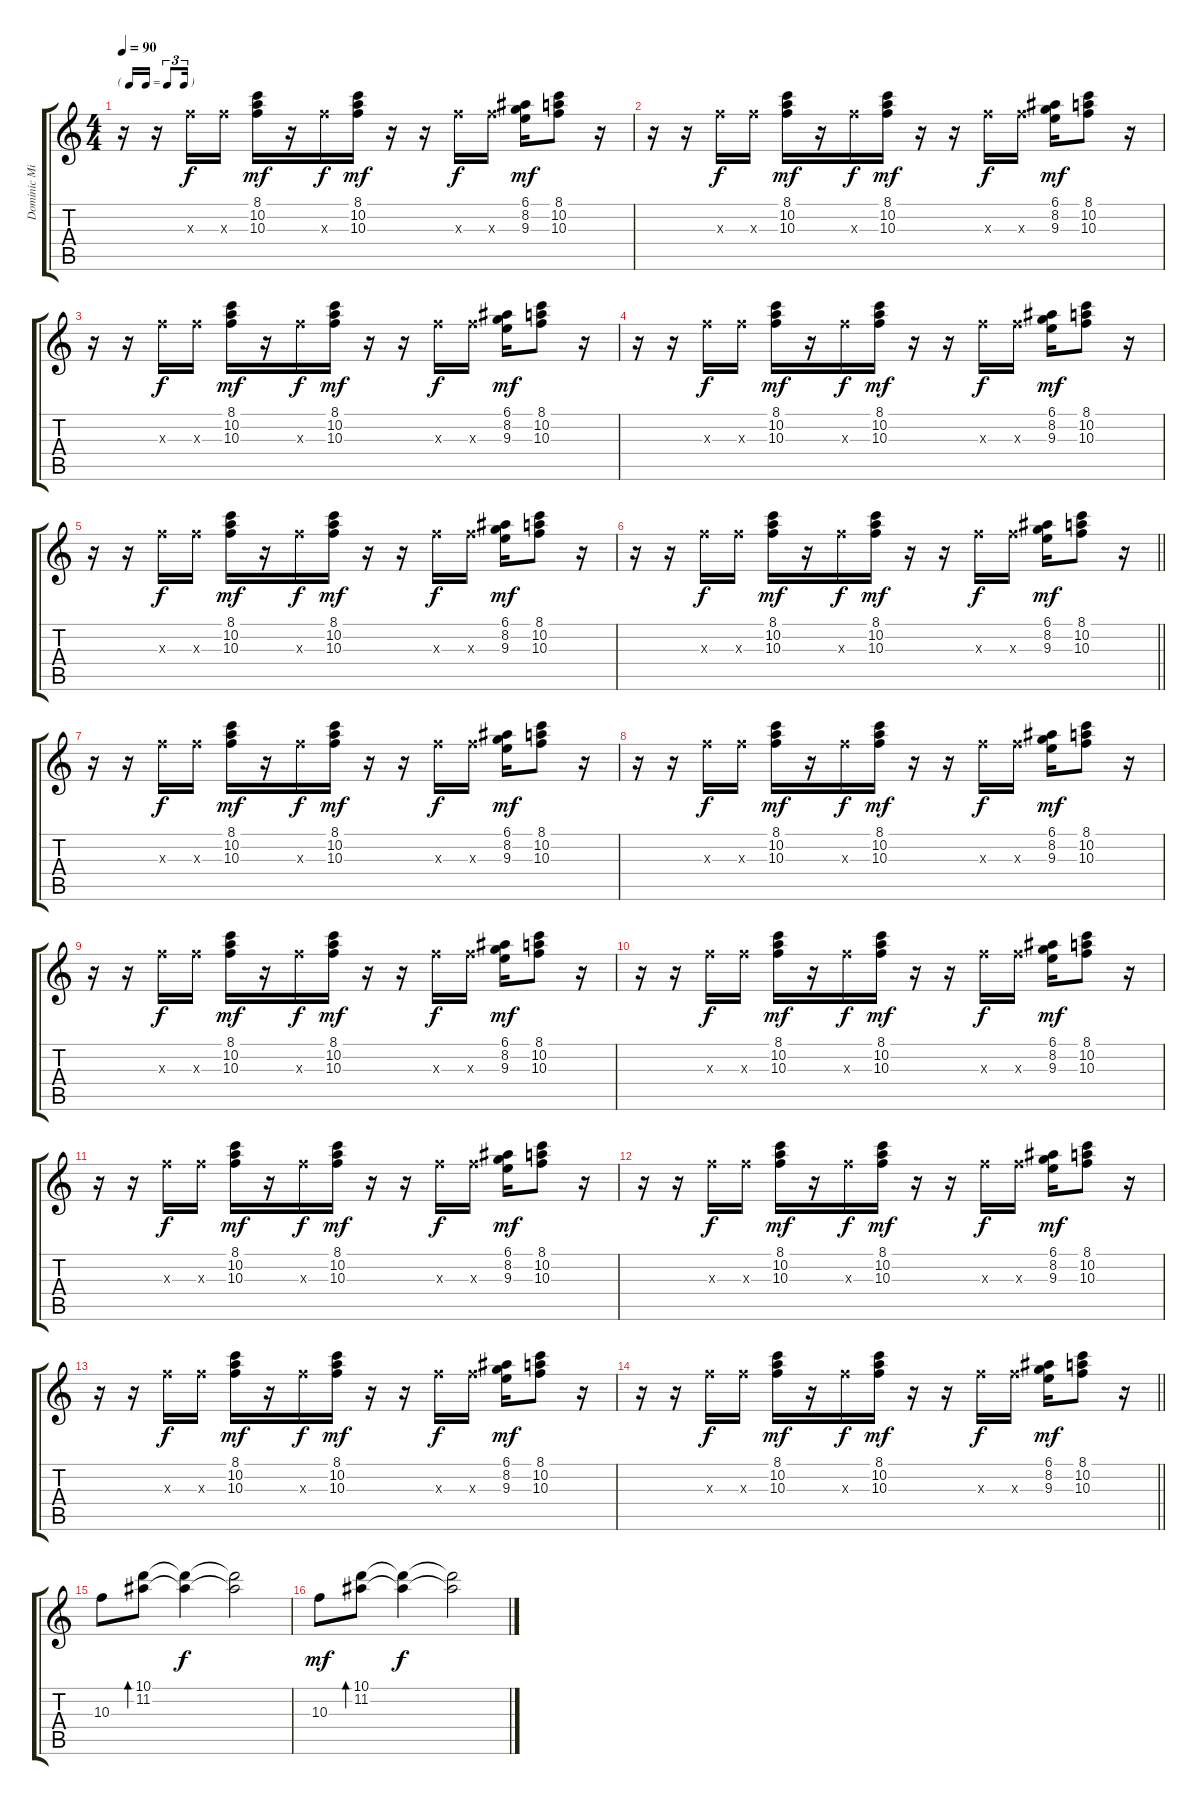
\track ("Dominic Miller" "Dominic Mi") {instrument electricguitarclean}
\staff {score tabs}
\tuning (E4 B3 G3 D3 A2 E2) {hide}
\ts (4 4)
\tf triplet16th
\tempo 90
\clef g2
\ks c
r.16{dy f} r.16 10.3{x}.16 10.3{x}.16 (8.1 10.2 10.3).16{dy mf} r.16 10.3{x}.16{dy f} (8.1 10.2 10.3).16{dy mf} r.16 r.16 10.3{x}.16{dy f} 10.3{x}.16 (6.1 8.2 9.3).16{dy mf} (8.1 10.2 10.3).8 r.16 |
r.16 r.16 10.3{x}.16{dy f} 10.3{x}.16 (8.1 10.2 10.3).16{dy mf} r.16 10.3{x}.16{dy f} (8.1 10.2 10.3).16{dy mf} r.16 r.16 10.3{x}.16{dy f} 10.3{x}.16 (6.1 8.2 9.3).16{dy mf} (8.1 10.2 10.3).8 r.16 |
r.16 r.16 10.3{x}.16{dy f} 10.3{x}.16 (8.1 10.2 10.3).16{dy mf} r.16 10.3{x}.16{dy f} (8.1 10.2 10.3).16{dy mf} r.16 r.16 10.3{x}.16{dy f} 10.3{x}.16 (6.1 8.2 9.3).16{dy mf} (8.1 10.2 10.3).8 r.16 |
r.16 r.16 10.3{x}.16{dy f} 10.3{x}.16 (8.1 10.2 10.3).16{dy mf} r.16 10.3{x}.16{dy f} (8.1 10.2 10.3).16{dy mf} r.16 r.16 10.3{x}.16{dy f} 10.3{x}.16 (6.1 8.2 9.3).16{dy mf} (8.1 10.2 10.3).8 r.16 |
r.16 r.16 10.3{x}.16{dy f} 10.3{x}.16 (8.1 10.2 10.3).16{dy mf} r.16 10.3{x}.16{dy f} (8.1 10.2 10.3).16{dy mf} r.16 r.16 10.3{x}.16{dy f} 10.3{x}.16 (6.1 8.2 9.3).16{dy mf} (8.1 10.2 10.3).8 r.16 |
\barLineRight lightlight
r.16 r.16 10.3{x}.16{dy f} 10.3{x}.16 (8.1 10.2 10.3).16{dy mf} r.16 10.3{x}.16{dy f} (8.1 10.2 10.3).16{dy mf} r.16 r.16 10.3{x}.16{dy f} 10.3{x}.16 (6.1 8.2 9.3).16{dy mf} (8.1 10.2 10.3).8 r.16 |
r.16 r.16 10.3{x}.16{dy f} 10.3{x}.16 (8.1 10.2 10.3).16{dy mf} r.16 10.3{x}.16{dy f} (8.1 10.2 10.3).16{dy mf} r.16 r.16 10.3{x}.16{dy f} 10.3{x}.16 (6.1 8.2 9.3).16{dy mf} (8.1 10.2 10.3).8 r.16 |
r.16 r.16 10.3{x}.16{dy f} 10.3{x}.16 (8.1 10.2 10.3).16{dy mf} r.16 10.3{x}.16{dy f} (8.1 10.2 10.3).16{dy mf} r.16 r.16 10.3{x}.16{dy f} 10.3{x}.16 (6.1 8.2 9.3).16{dy mf} (8.1 10.2 10.3).8 r.16 |
r.16 r.16 10.3{x}.16{dy f} 10.3{x}.16 (8.1 10.2 10.3).16{dy mf} r.16 10.3{x}.16{dy f} (8.1 10.2 10.3).16{dy mf} r.16 r.16 10.3{x}.16{dy f} 10.3{x}.16 (6.1 8.2 9.3).16{dy mf} (8.1 10.2 10.3).8 r.16 |
r.16 r.16 10.3{x}.16{dy f} 10.3{x}.16 (8.1 10.2 10.3).16{dy mf} r.16 10.3{x}.16{dy f} (8.1 10.2 10.3).16{dy mf} r.16 r.16 10.3{x}.16{dy f} 10.3{x}.16 (6.1 8.2 9.3).16{dy mf} (8.1 10.2 10.3).8 r.16 |
r.16 r.16 10.3{x}.16{dy f} 10.3{x}.16 (8.1 10.2 10.3).16{dy mf} r.16 10.3{x}.16{dy f} (8.1 10.2 10.3).16{dy mf} r.16 r.16 10.3{x}.16{dy f} 10.3{x}.16 (6.1 8.2 9.3).16{dy mf} (8.1 10.2 10.3).8 r.16 |
r.16 r.16 10.3{x}.16{dy f} 10.3{x}.16 (8.1 10.2 10.3).16{dy mf} r.16 10.3{x}.16{dy f} (8.1 10.2 10.3).16{dy mf} r.16 r.16 10.3{x}.16{dy f} 10.3{x}.16 (6.1 8.2 9.3).16{dy mf} (8.1 10.2 10.3).8 r.16 |
r.16 r.16 10.3{x}.16{dy f} 10.3{x}.16 (8.1 10.2 10.3).16{dy mf} r.16 10.3{x}.16{dy f} (8.1 10.2 10.3).16{dy mf} r.16 r.16 10.3{x}.16{dy f} 10.3{x}.16 (6.1 8.2 9.3).16{dy mf} (8.1 10.2 10.3).8 r.16 |
\barLineRight lightlight
r.16 r.16 10.3{x}.16{dy f} 10.3{x}.16 (8.1 10.2 10.3).16{dy mf} r.16 10.3{x}.16{dy f} (8.1 10.2 10.3).16{dy mf} r.16 r.16 10.3{x}.16{dy f} 10.3{x}.16 (6.1 8.2 9.3).16{dy mf} (8.1 10.2 10.3).8 r.16 |
10.3.8 (10.1 11.2).8{bd 240} (10.1{t} 11.2{t}).4{dy f} (10.1{t} 11.2{t}).2 |
10.3.8{dy mf} (10.1 11.2).8{bd 240} (10.1{t} 11.2{t}).4{dy f} (10.1{t} 11.2{t}).2
